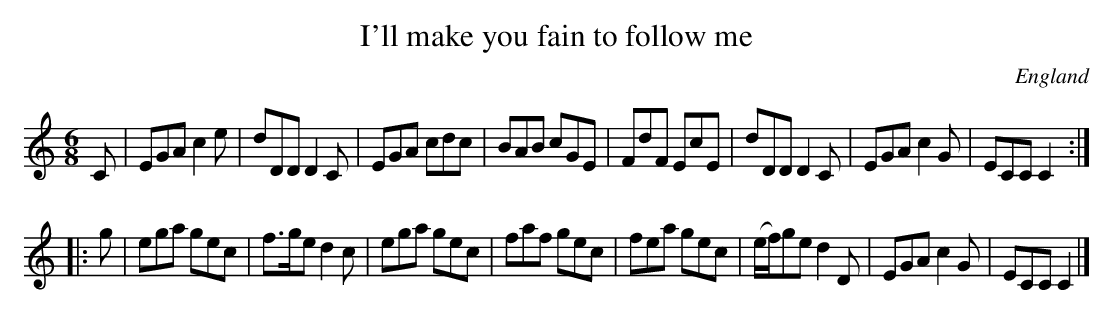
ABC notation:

X:1
T:I'll make you fain to follow me
L:1/8
M:6/8
O:England
K:C
C |\
EGA c2e | dDD D2C | EGA cdc | BAB cGE | \
FdF EcE | dDD D2C | EGA c2G | ECC C2 ::
g | \
ega gec | f>ge d2c | ega gec | faf gec | \
fea gec | (e/f/)ge d2D | EGA c2G | ECC C2 |]
